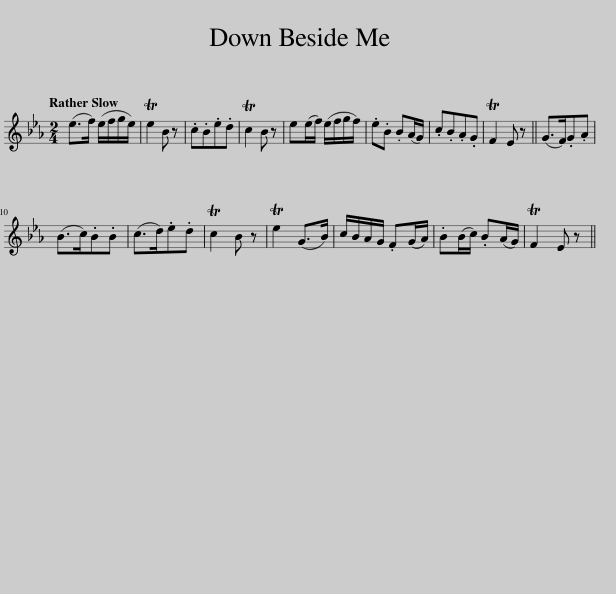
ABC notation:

X:1
L:1/8
Q:1/4=120
M:2/4
I:linebreak $
K:Eb
V:1 treble
V:1
 (e>f) (e/f/g/e/) | Te2 B z | .c.B.e.d | Tc2 B z | e(e/f/) (e/f/g/f/) | %5
 .e.B .B(A/G/) | .c.B.A.G | TF2 E z || (G>F).G.A |$ (B>c).B.B | %10
 (c>d).e.d | Tc2 B z | Te2 (G>B) | c/B/A/G/ .F(G/A/) | .B(B/c/) .B(A/G/) | %15
 TF2 E z || %16
